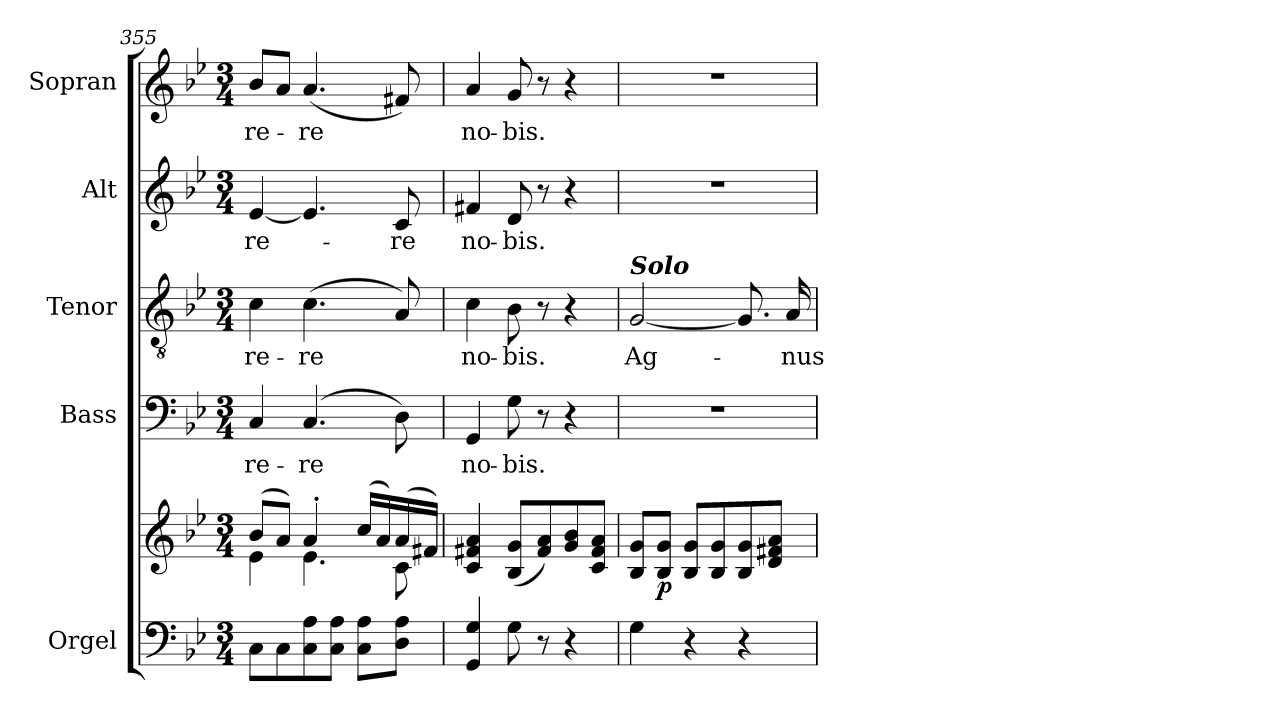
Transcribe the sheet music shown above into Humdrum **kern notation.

**kern	**kern	**dynam	**kern	**text	**kern	**text	**kern	**text	**kern	**text
*part5	*part5	*part5	*part4	*part4	*part3	*part3	*part2	*part2	*part1	*part1
*staff6	*staff5	*staff5/6	*staff4	*staff4	*staff3	*staff3	*staff2	*staff2	*staff1	*staff1
*I"Orgel	*	*	*I"Bass	*	*I"Tenor	*	*I"Alt	*	*I"Sopran	*
*I'Org.	*	*	*I'B.	*	*I'T.	*	*I'A.	*	*I'S.	*
*clefF4	*clefG2	*	*clefF4	*	*clefGv2	*	*clefG2	*	*clefG2	*
*k[b-e-]	*k[b-e-]	*	*k[b-e-]	*	*k[b-e-]	*	*k[b-e-]	*	*k[b-e-]	*
*B-:	*B-:	*	*B-:	*	*B-:	*	*B-:	*	*B-:	*
*M3/4	*M3/4	*	*M3/4	*	*M3/4	*	*M3/4	*	*M3/4	*
=355	=355	=355	=355	=355	=355	=355	=355	=355	=355	=355
*	*^	*	*	*	*	*	*	*	*	*
!	!	!	!	!	!LO:LY:b	!	!LO:LY:b	!	!LO:LY:b	!	!LO:LY:b
8C\L	(>8b-/L	4e-\	.	4C/	-re-	4c\	-re-	[4e-/	-re-	8b-/L	-re-
8C\	8a/J)	.	.	.	.	.	.	.	.	8a/J	.
!	!	!	!	!	!LO:LY:b	!	!LO:LY:b	!	!	!	!LO:LY:b
8C\ 8A\	4a'</	4.e-\	.	(4.C/	-re	(>4.c\	-re	4.e-/]	.	(<4.a/	-re
8C\ 8A\J	.	.	.	.	.	.	.	.	.	.	.
8C\ 8A\L	(>16cc/LL	.	.	.	.	.	.	.	.	.	.
.	16a/)	.	.	.	.	.	.	.	.	.	.
!	!	!	!	!	!	!	!	!	!LO:LY:b	!	!
8D\ 8A\J	(>16a/	8c\	.	8D\)	.	8A/)	.	8c/	-re	8f#X/)	.
.	16f#X/JJ)	.	.	.	.	.	.	.	.	.	.
*	*v	*v	*	*	*	*	*	*	*	*	*
=356	=356	=356	=356	=356	=356	=356	=356	=356	=356	=356
!	!	!	!	!LO:LY:b	!	!LO:LY:b	!	!LO:LY:b	!	!LO:LY:b
4GG/ 4G/	4c/ 4f#X/ 4a/	.	4GG/	no-	4c\	no-	4f#X/	no-	4a/	no-
!	!	!	!	!LO:LY:b	!	!LO:LY:b	!	!LO:LY:b	!	!LO:LY:b
8G\	(<8B-/ 8g/L	.	8G\	-bis.	8B-\	-bis.	8d/	-bis.	8g/	-bis.
8r	8f#/ 8a/)	.	8r	.	8r	.	8r	.	8r	.
4r	8g/ 8b-/	.	4r	.	4r	.	4r	.	4r	.
.	8c/ 8f#/ 8a/J	.	.	.	.	.	.	.	.	.
=357	=357	=357	=357	=357	=357	=357	=357	=357	=357	=357
!	!	!	!	!	!LO:TX:a:Bi:t=Solo	!	!	!	!	!
!	!	!	!	!	!	!LO:LY:b	!	!	!	!
4G\	8B-/ 8g/L	.	2.r	.	[2G/	Ag-	2.r	.	2.r	.
!	!	!LO:DY:b	!	!	!	!	!	!	!	!
.	8B-/ 8g/J	p	.	.	.	.	.	.	.	.
4r	8B-/ 8g/L	.	.	.	.	.	.	.	.	.
.	8B-/ 8g/	.	.	.	.	.	.	.	.	.
4r	8B-/ 8g/	.	.	.	8.G/]	.	.	.	.	.
.	8d/ 8f#X/ 8a/J	.	.	.	.	.	.	.	.	.
!	!	!	!	!	!	!LO:LY:b	!	!	!	!
.	.	.	.	.	16A/	-nus	.	.	.	.
=	=	=	=	=	=	=	=	=	=	=
*-	*-	*-	*-	*-	*-	*-	*-	*-	*-	*-
